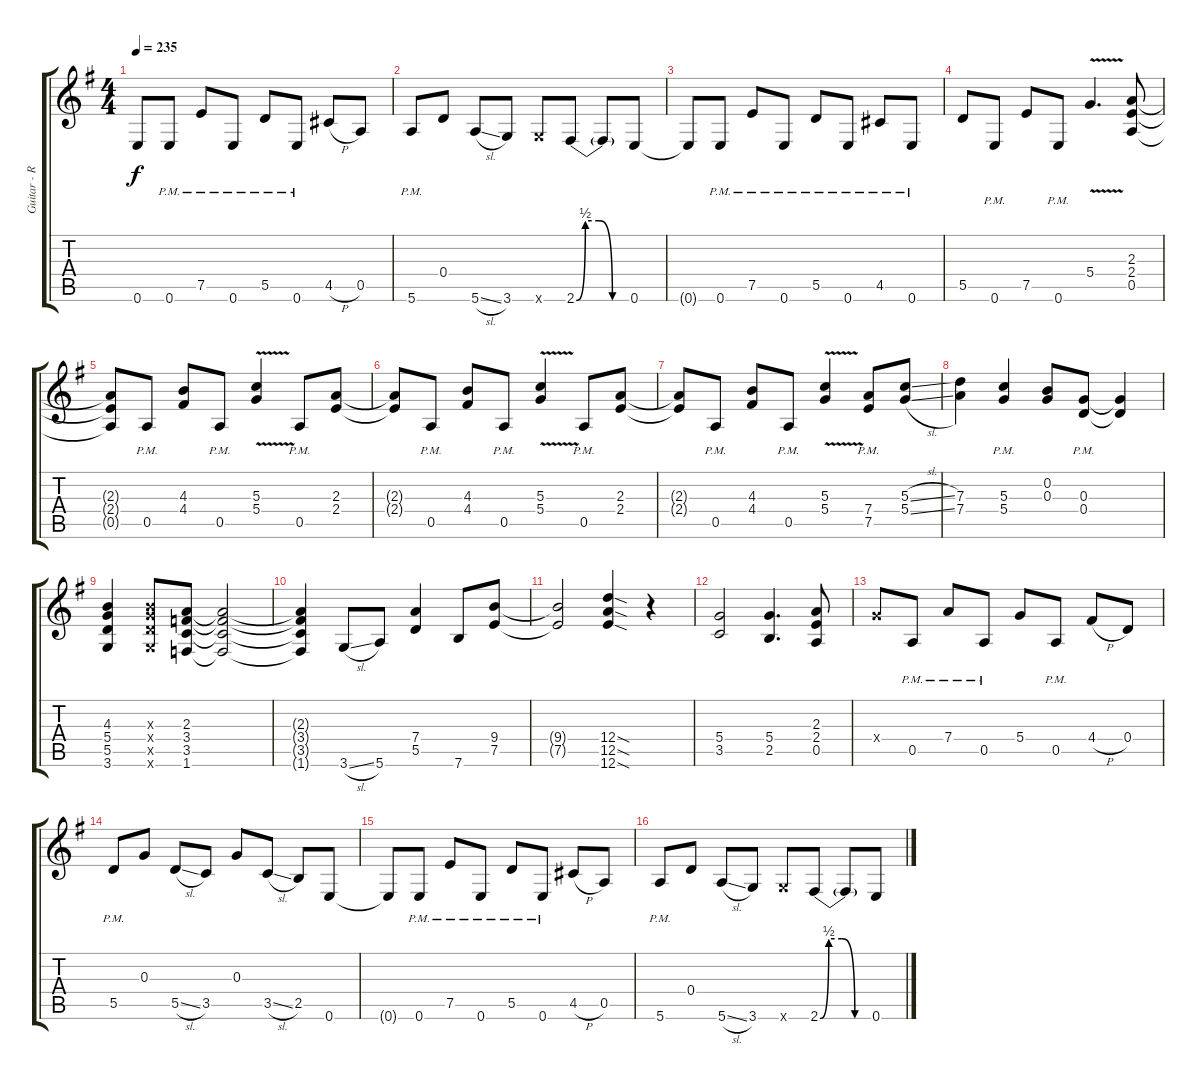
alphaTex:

\track ("Guitar - Rowan Robertson" "Guitar - R") {instrument distortionguitar}
\staff {score tabs}
\tuning (E4 B3 G3 D3 A2 E2) {hide}
\ts (4 4)
\tempo 235
\clef g2
\ks g
0.6{t}.8{dy f} 0.6{pm}.8 7.5{pm}.8 0.6{pm}.8 5.5{pm}.8 0.6{pm}.8 4.5{h}.8 0.5.8 |
5.6{pm}.8 0.4.8 5.6{sl}.8 3.6.8 3.6{x}.8 2.6{be (custom 0 0 10 2 25 2 40 0 60 0)}.8 2.6{t}.8 0.6.8 |
0.6{t}.8 0.6{pm}.8 7.5{pm}.8 0.6{pm}.8 5.5{pm}.8 0.6{pm}.8 4.5{pm}.8 0.6{pm}.8 |
5.5.8 0.6{pm}.8 7.5.8 0.6{pm}.8 5.4{v}.4{d} (2.3 2.4 0.5).8 |
(2.3{t} 2.4{t} 0.5{t}).8 0.5{pm}.8 (4.3 4.4).8 0.5{pm}.8 (5.3{v} 5.4{v}).4 0.5{pm}.8 (2.3 2.4).8 |
(2.3{t} 2.4{t}).8 0.5{pm}.8 (4.3 4.4).8 0.5{pm}.8 (5.3{v} 5.4{v}).4 0.5{pm}.8 (2.3 2.4).8 |
(2.3{t} 2.4{t}).8 0.5{pm}.8 (4.3 4.4).8 0.5{pm}.8 (5.3{v} 5.4{v}).4 (7.4{pm} 7.5{pm}).8 (5.3{sl} 5.4{sl}).8 |
(7.3 7.4).4 (5.3{pm} 5.4{pm}).4 (0.2 0.3).8 (0.3{pm} 0.4{pm}).8 (0.3{t} 0.4{t}).4 |
(4.3 5.4 5.5 3.6).4 (4.3{x} 5.4{x} 5.5{x} 3.6{x}).8 (2.3 3.4 3.5 1.6).8 (2.3{t} 3.4{t} 3.5{t} 1.6{t}).2 |
(2.3{t} 3.4{t} 3.5{t} 1.6{t}).4 3.6{sl}.8 5.6.8 (7.4 5.5).4 7.6.8 (9.4 7.5).8 |
(9.4{t} 7.5{t}).2 (12.4{sod} 12.5{sod} 12.6{sod}).4 r.4 |
(5.4 3.5).2 (5.4 2.5).4{d} (2.3 2.4 0.5).8 |
5.4{x}.8 0.5{pm}.8 7.4{pm}.8 0.5{pm}.8 5.4.8 0.5{pm}.8 4.4{h}.8 0.4.8 |
5.5{pm}.8 0.3.8 5.5{sl}.8 3.5.8 0.3.8 3.5{sl}.8 2.5.8 0.6.8 |
0.6{t}.8 0.6{pm}.8 7.5{pm}.8 0.6{pm}.8 5.5{pm}.8 0.6{pm}.8 4.5{h}.8 0.5.8 |
5.6{pm}.8 0.4.8 5.6{sl}.8 3.6.8 3.6{x}.8 2.6{be (custom 0 0 10 2 25 2 40 0 60 0)}.8 2.6{t}.8 0.6.8
